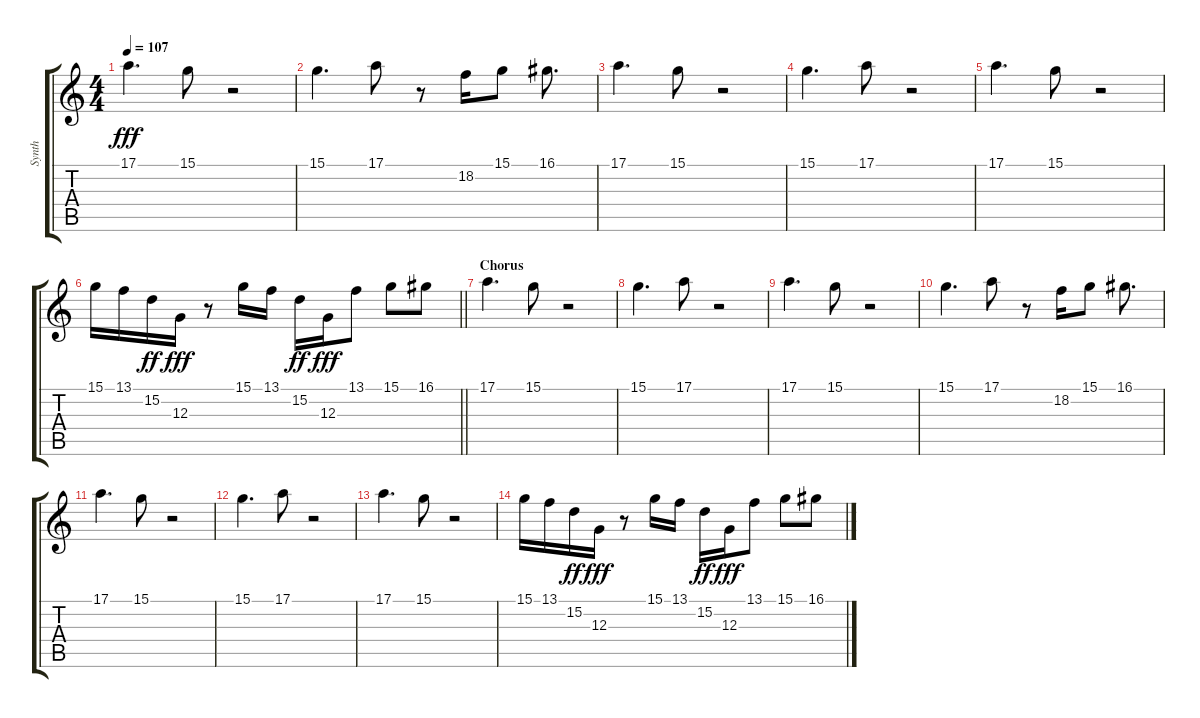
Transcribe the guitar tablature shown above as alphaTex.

\track ("Synth" "Synth") {instrument synthbrass1}
\staff {score tabs}
\tuning (E4 B3 G3 D3 A2 E2) {hide}
\ts (4 4)
\tempo 107
\clef g2
\ks c
17.1.4{d dy fff} 15.1.8 r.2 |
15.1.4{d} 17.1.8 r.8 18.2.16 15.1.8 16.1.8{d} |
17.1.4{d} 15.1.8 r.2 |
15.1.4{d} 17.1.8 r.2 |
17.1.4{d} 15.1.8 r.2 |
\barLineRight lightlight
15.1.16 13.1.16 15.2.16{dy ff} 12.3.16{dy fff} r.8 15.1.16 13.1.16 15.2.16{dy ff} 12.3.16{dy fff} 13.1.8 15.1.8 16.1.8 |
\section ("" "Chorus")
17.1.4{d} 15.1.8 r.2 |
15.1.4{d} 17.1.8 r.2 |
17.1.4{d} 15.1.8 r.2 |
15.1.4{d} 17.1.8 r.8 18.2.16 15.1.8 16.1.8{d} |
17.1.4{d} 15.1.8 r.2 |
15.1.4{d} 17.1.8 r.2 |
17.1.4{d} 15.1.8 r.2 |
15.1.16 13.1.16 15.2.16{dy ff} 12.3.16{dy fff} r.8 15.1.16 13.1.16 15.2.16{dy ff} 12.3.16{dy fff} 13.1.8 15.1.8 16.1.8
